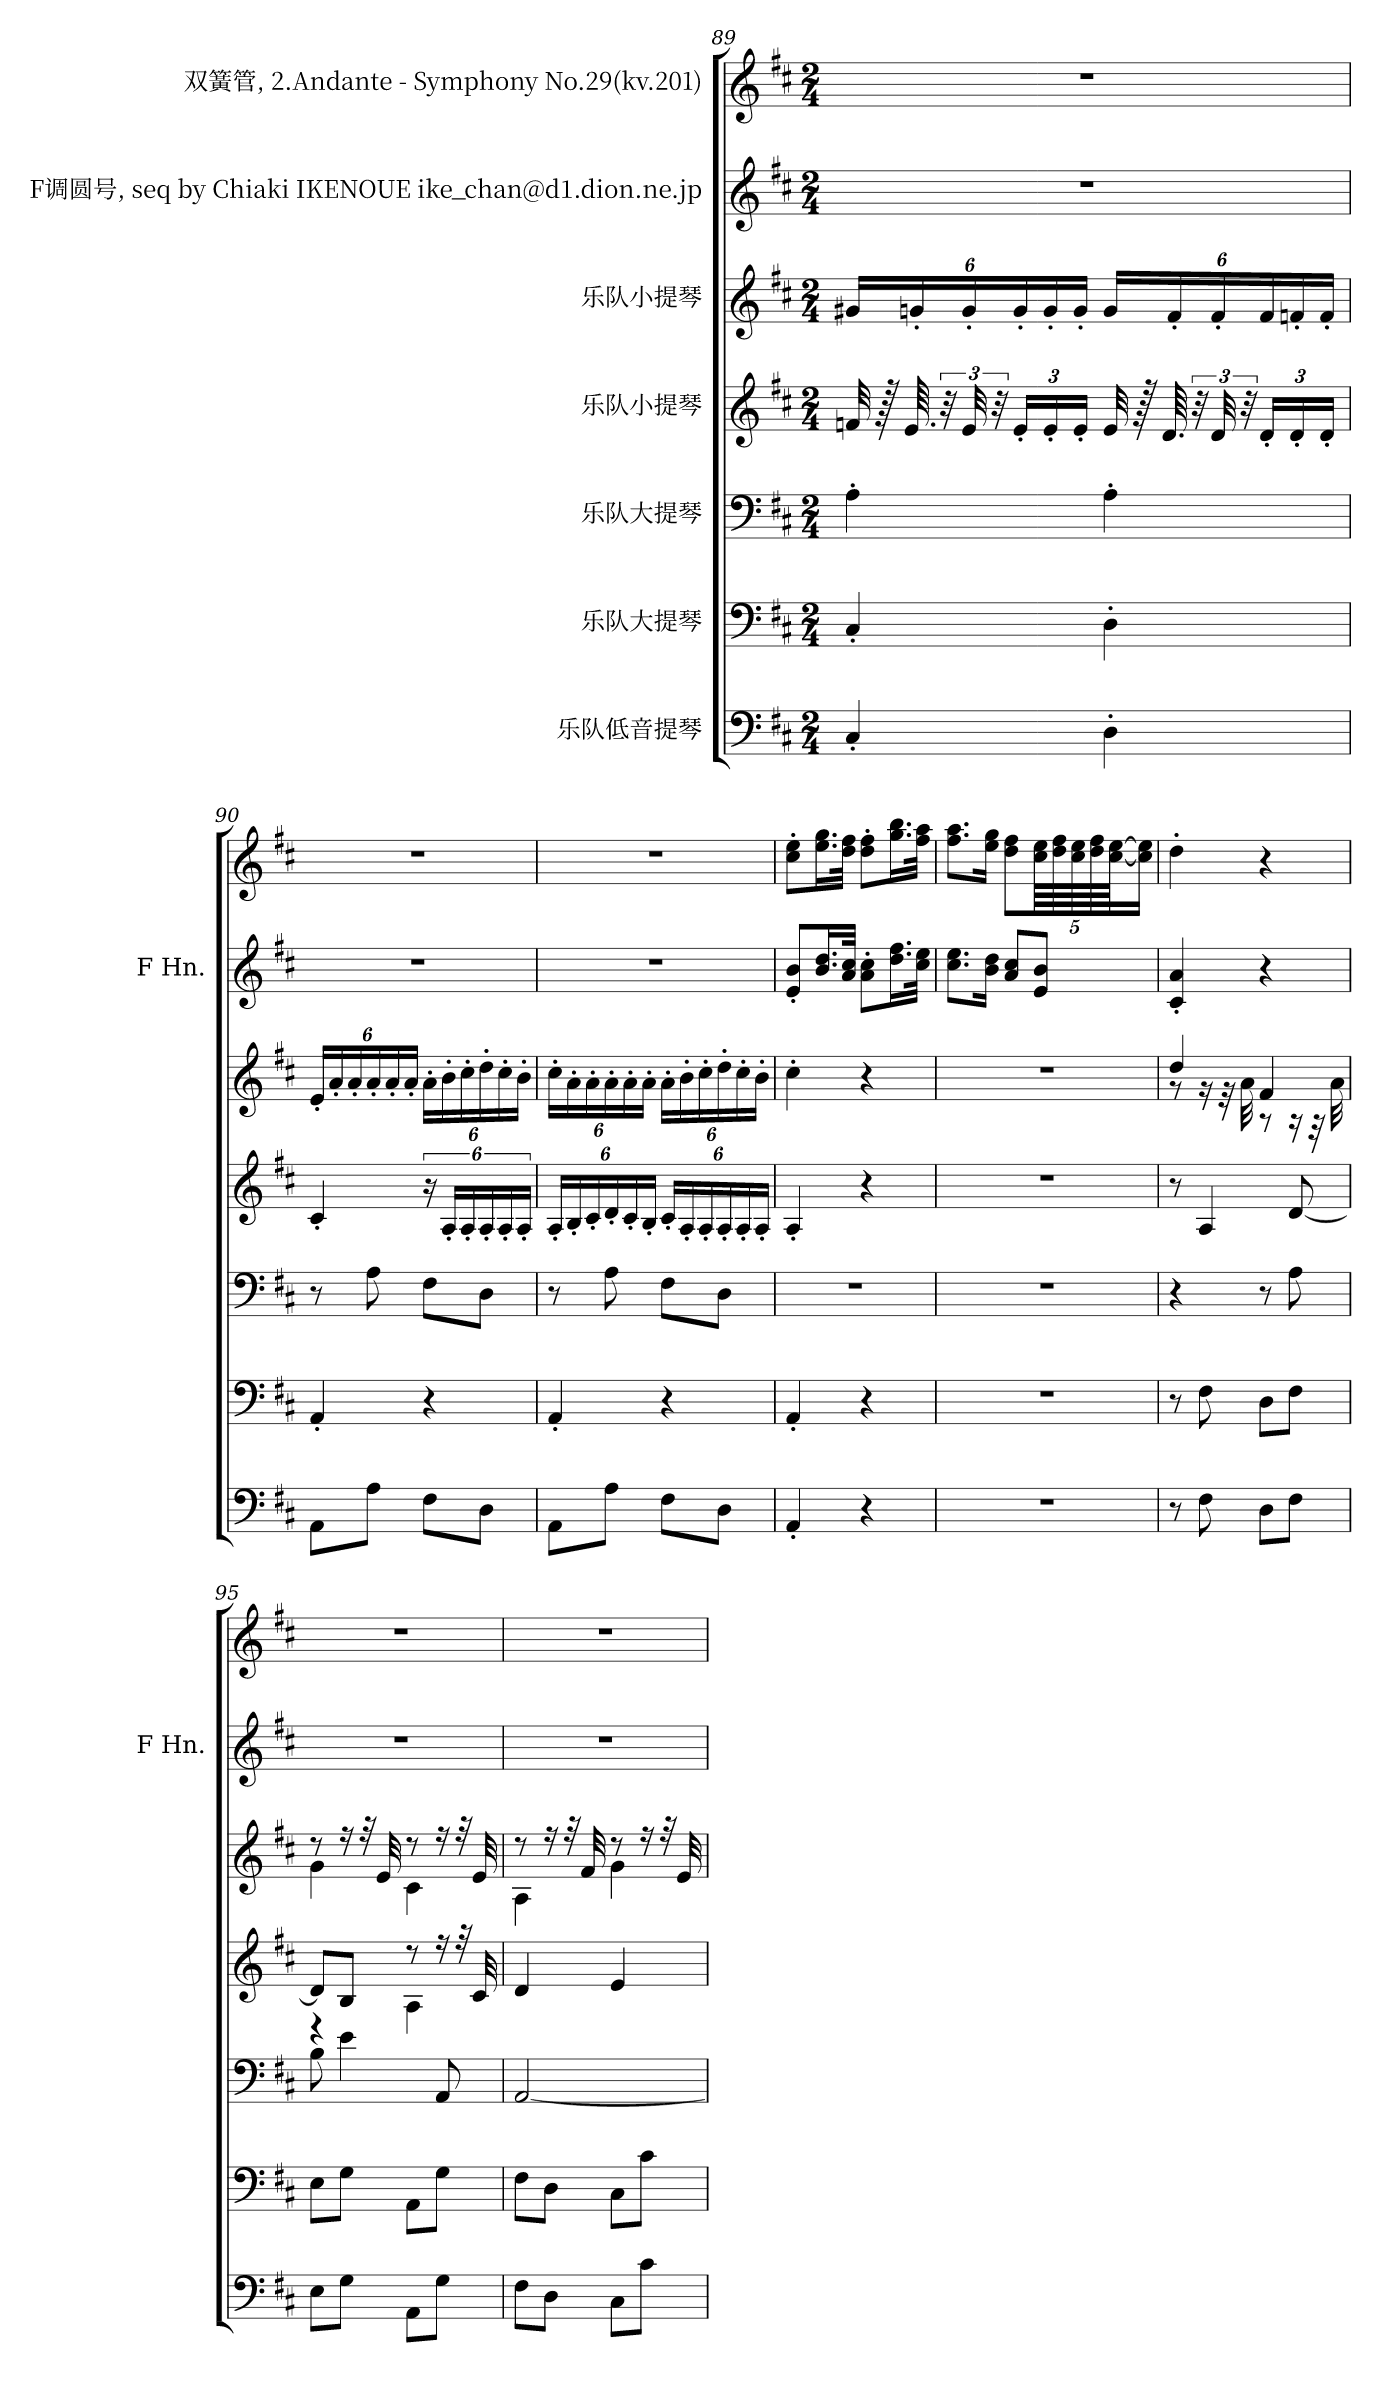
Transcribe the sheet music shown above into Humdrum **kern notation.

**kern	**kern	**kern	**kern	**kern	**kern	**kern
*part7	*part6	*part5	*part4	*part3	*part2	*part1
*staff7	*staff6	*staff5	*staff4	*staff3	*staff2	*staff1
*I"乐队低音提琴	*I"乐队大提琴	*I"乐队大提琴	*I"乐队小提琴	*I"乐队小提琴	*I"F调圆号, seq by Chiaki IKENOUE ike_chan@d1.dion.ne.jp	*I"双簧管, 2.Andante - Symphony No.29(kv.201)
*	*	*	*	*	*I'F Hn.	*
!!LO:PB:g=z
*clefF4	*clefF4	*clefF4	*clefG2	*clefG2	*clefG2	*clefG2
*ITrd7c12	*	*	*	*	*ITrd4c7	*
*k[f#c#]	*k[f#c#]	*k[f#c#]	*k[f#c#]	*k[f#c#]	*k[f#]	*k[f#c#]
*M2/4	*M2/4	*M2/4	*M2/4	*M2/4	*M2/4	*M2/4
*	*	*	*	*Xbrackettup	*	*
=89	=89	=89	=89	=89	=89	=89
4CC#'/	4C#'/	4A'\	32fn/	24g#X/LL	2r	2r
.	.	.	128r	.	.	.
.	.	.	64.e/	.	.	.
.	.	.	.	24gn'/	.	.
.	.	.	48r	.	.	.
.	.	.	48e/	24g'/	.	.
.	.	.	48r	.	.	.
*	*	*	*Xbrackettup	*	*	*
.	.	.	24e'/LL	24g'/	.	.
.	.	.	24e'/	24g'/	.	.
.	.	.	24e'/JJ	24g'/JJ	.	.
4DD'\	4D'\	4A'\	32e/	24g/LL	.	.
.	.	.	128r	.	.	.
.	.	.	64.d/	.	.	.
.	.	.	.	24f#'/	.	.
*	*	*	*brackettup	*	*	*
.	.	.	48r	.	.	.
.	.	.	48d/	24f#'/	.	.
.	.	.	48r	.	.	.
*	*	*	*Xbrackettup	*	*	*
.	.	.	24d'/LL	24f#/	.	.
.	.	.	24d'/	24fn'/	.	.
.	.	.	24d'/JJ	24f'/JJ	.	.
=90	=90	=90	=90	=90	=90	=90
8AAA\L	4AA'/	8r	4c#'/	24e'/LL	2r	2r
.	.	.	.	24a'/	.	.
.	.	.	.	24a'/	.	.
8AA\J	.	8A\	.	24a'/	.	.
.	.	.	.	24a'/	.	.
.	.	.	.	24a'/JJ	.	.
*	*	*	*brackettup	*	*	*
8FF#\L	4r	8F#\L	24r	24a'\LL	.	.
.	.	.	24A'/LL	24b'\	.	.
.	.	.	24A'/	24cc#'\	.	.
*	*	*	*Xbrackettup	*	*	*
8DD\J	.	8D\J	24A'/	24dd'\	.	.
.	.	.	24A'/	24cc#'\	.	.
.	.	.	24A'/JJ	24b'\JJ	.	.
!!LO:PB:g=z
=91	=91	=91	=91	=91	=91	=91
8AAA\L	4AA'/	8r	24A'/LL	24cc#'\LL	2r	2r
.	.	.	24B'/	24a'\	.	.
.	.	.	24c#'/	24a'\	.	.
8AA\J	.	8A\	24d'/	24a'\	.	.
.	.	.	24c#'/	24a'\	.	.
.	.	.	24B'/JJ	24a'\JJ	.	.
8FF#\L	4r	8F#\L	24c#'/LL	24a'\LL	.	.
.	.	.	24A'/	24b'\	.	.
.	.	.	24A'/	24cc#'\	.	.
8DD\J	.	8D\J	24A'/	24dd'\	.	.
.	.	.	24A'/	24cc#'\	.	.
.	.	.	24A'/JJ	24b'\JJ	.	.
=92	=92	=92	=92	=92	=92	=92
4AAA'/	4AA'/	2r	4A'/	4cc#'\	8A/' 8e/'L	8cc#\' 8ee\'L
.	.	.	.	.	16.e/ 16.g/L	16.ee\ 16.gg\L
.	.	.	.	.	32d/ 32f#/JJk	32dd\ 32ff#\JJk
4r	4r	.	4r	4r	8d\' 8f#\'L	8dd\' 8ff#\'L
.	.	.	.	.	16.g\ 16.b\L	16.gg\ 16.bb\L
.	.	.	.	.	32f#\ 32a\JJk	32ff#\ 32aa\JJk
=93	=93	=93	=93	=93	=93	=93
2r	2r	2r	2r	2r	8.f#\ 8.a\L	8.ff#\ 8.aa\L
.	.	.	.	.	16e\ 16g\Jk	16ee\ 16gg\Jk
.	.	.	.	.	8d/ 8f#/L	8dd\ 8ff#\L
*	*	*	*	*	*	*Xbrackettup
.	.	.	.	.	8A/ 8e/J	80cc#\ 80ee\LLL
.	.	.	.	.	.	80dd\ 80ff#\
.	.	.	.	.	.	80cc#\ 80ee\
.	.	.	.	.	.	80dd\ 80ff#\
.	.	.	.	.	.	[80cc#\ [80ee\JJ
.	.	.	.	.	.	16cc#\] 16ee\]JJ
=94	=94	=94	=94	=94	=94	=94
*	*	*	*	*	*	*MM38
*	*	*	*	*^	*	*
8r	8r	4r	8r	4dd/	8r	4F#/' 4d/'	4dd'\
8FF#\	8F#\	.	4A/	.	16r	.	.
.	.	.	.	.	32r	.	.
.	.	.	.	.	32a\	.	.
8DD\L	8D\L	8r	.	4f#/	8r	4r	4r
8FF#\J	8F#\J	8A\	[8d/	.	16r	.	.
.	.	.	.	.	32r	.	.
.	.	.	.	.	32a\	.	.
!!LO:PB:g=z
=95	=95	=95	=95	=95	=95	=95	=95
*	*	*	*^	*	*	*	*
8EE\L	8E\L	8B\	8d/L]	4r	8r	4g\	2r	2r
8GG\J	8G\J	4e\	8B/J	.	16r	.	.	.
.	.	.	.	.	32r	.	.	.
.	.	.	.	.	32e/	.	.	.
8AAA\L	8AA\L	.	8r	4A\	8r	4c#\	.	.
8GG\J	8G\J	8AA/	16r	.	16r	.	.	.
.	.	.	32r	.	32r	.	.	.
.	.	.	32c#/	.	32e/	.	.	.
*	*	*	*v	*v	*	*	*	*
=96	=96	=96	=96	=96	=96	=96	=96
8FF#\L	8F#\L	[2AA/	4d/	8r	4A\	2r	2r
8DD\J	8D\J	.	.	16r	.	.	.
.	.	.	.	32r	.	.	.
.	.	.	.	32f#/	.	.	.
8CC#\L	8C#\L	.	4e/	8r	4g\	.	.
8C#\J	8c#\J	.	.	16r	.	.	.
.	.	.	.	32r	.	.	.
.	.	.	.	32e/	.	.	.
*	*	*	*	*v	*v	*	*
=	=	=	=	=	=	=
*-	*-	*-	*-	*-	*-	*-
